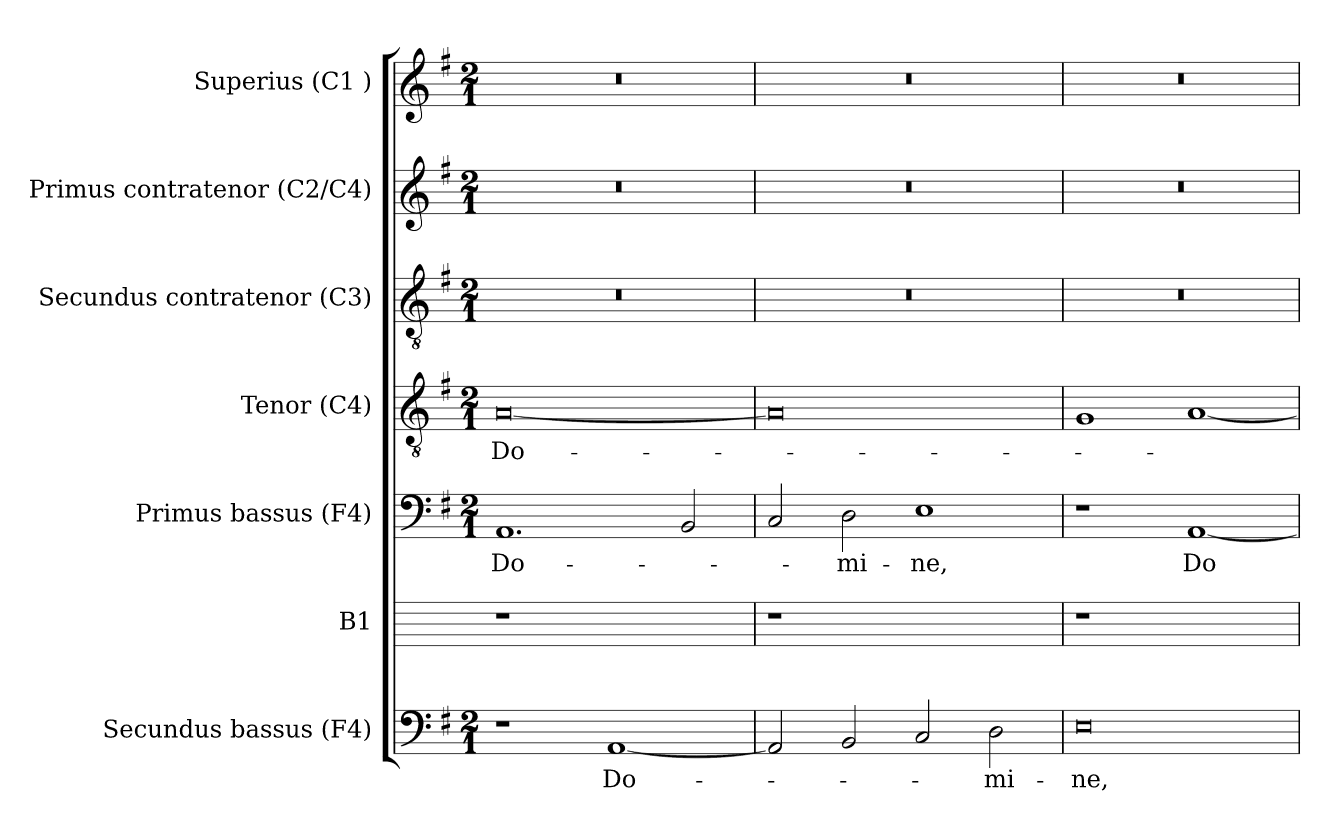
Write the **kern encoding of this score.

**kern	**text	**kern	**kern	**text	**kern	**text	**kern	**kern	**kern
*part7	*part7	*part6	*part5	*part5	*part4	*part4	*part3	*part2	*part1
*staff7	*staff7	*staff6	*staff5	*staff5	*staff4	*staff4	*staff3	*staff2	*staff1
*I"Secundus bassus (F4)	*	*I"B1	*I"Primus bassus (F4)	*	*I"Tenor (C4)	*	*I"Secundus contratenor (C3)	*I"Primus contratenor (C2/C4)	*I"Superius (C1 )
*	*	*I'B1	*	*	*I'T.	*	*I'Sec. ct.	*I'Prim. ct.	*I'Sup.
!!LO:PB:g=z
*stria5	*	*stria5	*stria5	*	*stria5	*	*stria5	*stria5	*stria5
*clefF4	*	*	*clefF4	*	*clefGv2	*	*clefGv2	*clefG2	*clefG2
*k[f#]	*	*	*k[f#]	*	*k[f#]	*	*k[f#]	*k[f#]	*k[f#]
*G:	*	*	*G:	*	*G:	*	*G:	*G:	*G:
*M2/1	*	*	*M2/1	*	*M2/1	*	*M2/1	*M2/1	*M2/1
=1	=1	=1	=1	=1	=1	=1	=1	=1	=1
!	!	!	!	!LO:LY:b:cj	!	!LO:LY:b:cj	!	!	!
1r	.	1r	1.AA	-Do-	[<0A	-Do-	0r	0r	0r
!	!LO:LY:b:cj	!	!	!	!	!	!	!	!
[<1AA	Do-	1ryy	.	.	.	.	.	.	.
.	.	.	2BB/	.	.	.	.	.	.
=2	=2	=2	=2	=2	=2	=2	=2	=2	=2
2AA/]	.	1r	2C/	.	0A]	.	0r	0r	0r
!	!	!	!	!LO:LY:b:cj	!	!	!	!	!
2BB/	.	.	2D\	-mi-	.	.	.	.	.
!	!	!	!	!LO:LY:b:cj	!	!	!	!	!
2C/	.	1ryy	1E	-ne,	.	.	.	.	.
!	!LO:LY:b:cj	!	!	!	!	!	!	!	!
2D\	-mi-	.	.	.	.	.	.	.	.
=3	=3	=3	=3	=3	=3	=3	=3	=3	=3
!	!LO:LY:b:cj	!	!	!	!	!	!	!	!
0E	-ne,	1r	1r	.	1G	.	0r	0r	0r
!	!	!	!	!LO:LY:b:cj	!	!	!	!	!
.	.	1ryy	[<1AA	Do-	[<1A	.	.	.	.
=	=	=	=	=	=	=	=	=	=
*-	*-	*-	*-	*-	*-	*-	*-	*-	*-
